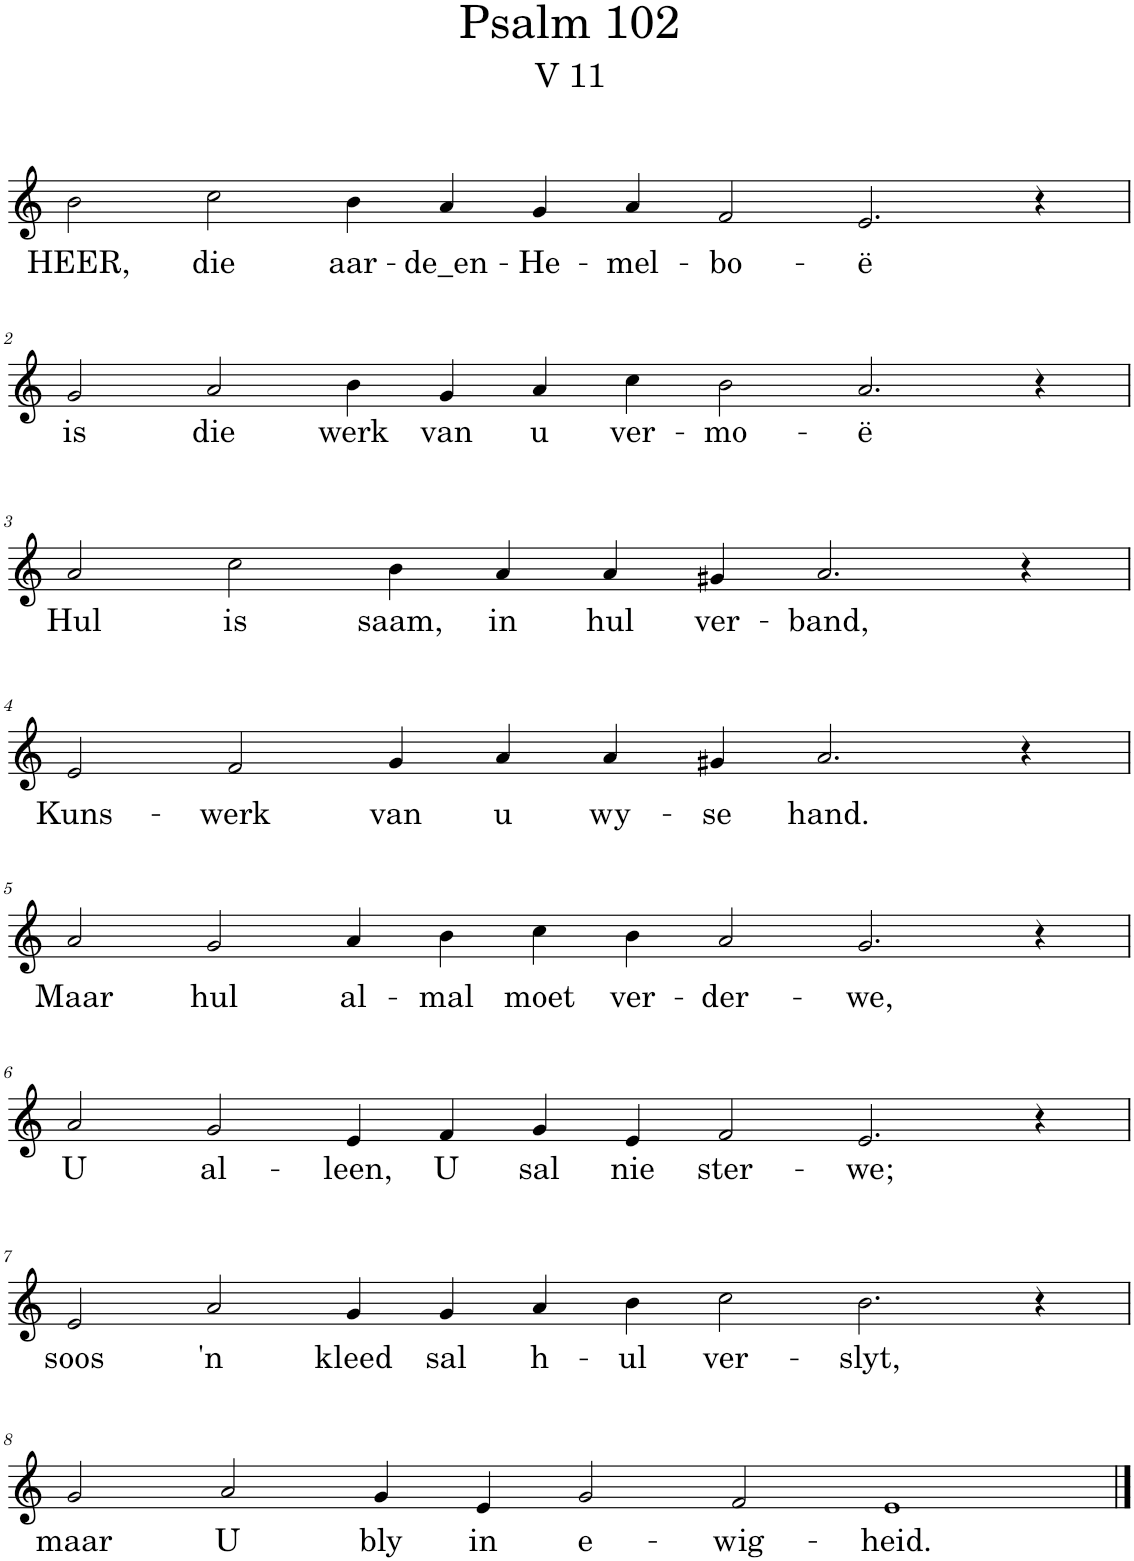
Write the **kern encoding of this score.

**kern	**text
*part1	*part1
*staff1	*staff1
*I"Pipe Organ	*
*I'Org.	*
*clefG2	*
*k[]	*
*M14/4	*
=1	=1
!	!LO:LY:b
2b\	HEER,
!	!LO:LY:b
2cc\	die
!	!LO:LY:b
4b\	aar-
!	!LO:LY:b
4a/	-de_en-
!	!LO:LY:b
4g/	-He-
!	!LO:LY:b
4a/	-mel-
!	!LO:LY:b
2f/	-bo-
!	!LO:LY:b
2.e/	-ë
4r	.
!!LO:LB:g=z
=2	=2
!	!LO:LY:b
2g/	is
!	!LO:LY:b
2a/	die
!	!LO:LY:b
4b\	werk
!	!LO:LY:b
4g/	van
!	!LO:LY:b
4a/	u
!	!LO:LY:b
4cc\	ver-
!	!LO:LY:b
2b\	-mo-
!	!LO:LY:b
2.a/	-ë
4r	.
!!LO:LB:g=z
=3	=3
*M12/4	*
!	!LO:LY:b
2a/	Hul
!	!LO:LY:b
2cc\	is
!	!LO:LY:b
4b\	saam,
!	!LO:LY:b
4a/	in
!	!LO:LY:b
4a/	hul
!	!LO:LY:b
4g#X/	ver-
!	!LO:LY:b
2.a/	-band,
4r	.
!!LO:LB:g=z
=4	=4
!	!LO:LY:b
2e/	Kuns-
!	!LO:LY:b
2f/	-werk
!	!LO:LY:b
4g/	van
!	!LO:LY:b
4a/	u
!	!LO:LY:b
4a/	wy-
!	!LO:LY:b
4g#X/	-se
!	!LO:LY:b
2.a/	hand.
4r	.
!!LO:LB:g=z
=5	=5
*M14/4	*
!	!LO:LY:b
2a/	Maar
!	!LO:LY:b
2g/	hul
!	!LO:LY:b
4a/	al-
!	!LO:LY:b
4b\	-mal
!	!LO:LY:b
4cc\	moet
!	!LO:LY:b
4b\	ver-
!	!LO:LY:b
2a/	-der-
!	!LO:LY:b
2.g/	-we,
4r	.
!!LO:LB:g=z
=6	=6
!	!LO:LY:b
2a/	U
!	!LO:LY:b
2g/	al-
!	!LO:LY:b
4e/	-leen,
!	!LO:LY:b
4f/	U
!	!LO:LY:b
4g/	sal
!	!LO:LY:b
4e/	nie
!	!LO:LY:b
2f/	ster-
!	!LO:LY:b
2.e/	-we;
4r	.
!!LO:LB:g=z
=7	=7
!	!LO:LY:b
2e/	soos
!	!LO:LY:b
2a/	'n
!	!LO:LY:b
4g/	kleed
!	!LO:LY:b
4g/	sal
!	!LO:LY:b
4a/	h-
!	!LO:LY:b
4b\	-ul
!	!LO:LY:b
2cc\	ver-
!	!LO:LY:b
2.b\	-slyt,
4r	.
!!LO:LB:g=z
=8	=8
!	!LO:LY:b
2g/	maar
!	!LO:LY:b
2a/	U
!	!LO:LY:b
4g/	bly
!	!LO:LY:b
4e/	in
!	!LO:LY:b
2g/	e-
!	!LO:LY:b
2f/	-wig-
!	!LO:LY:b
1e	-heid.
==	==
*-	*-
